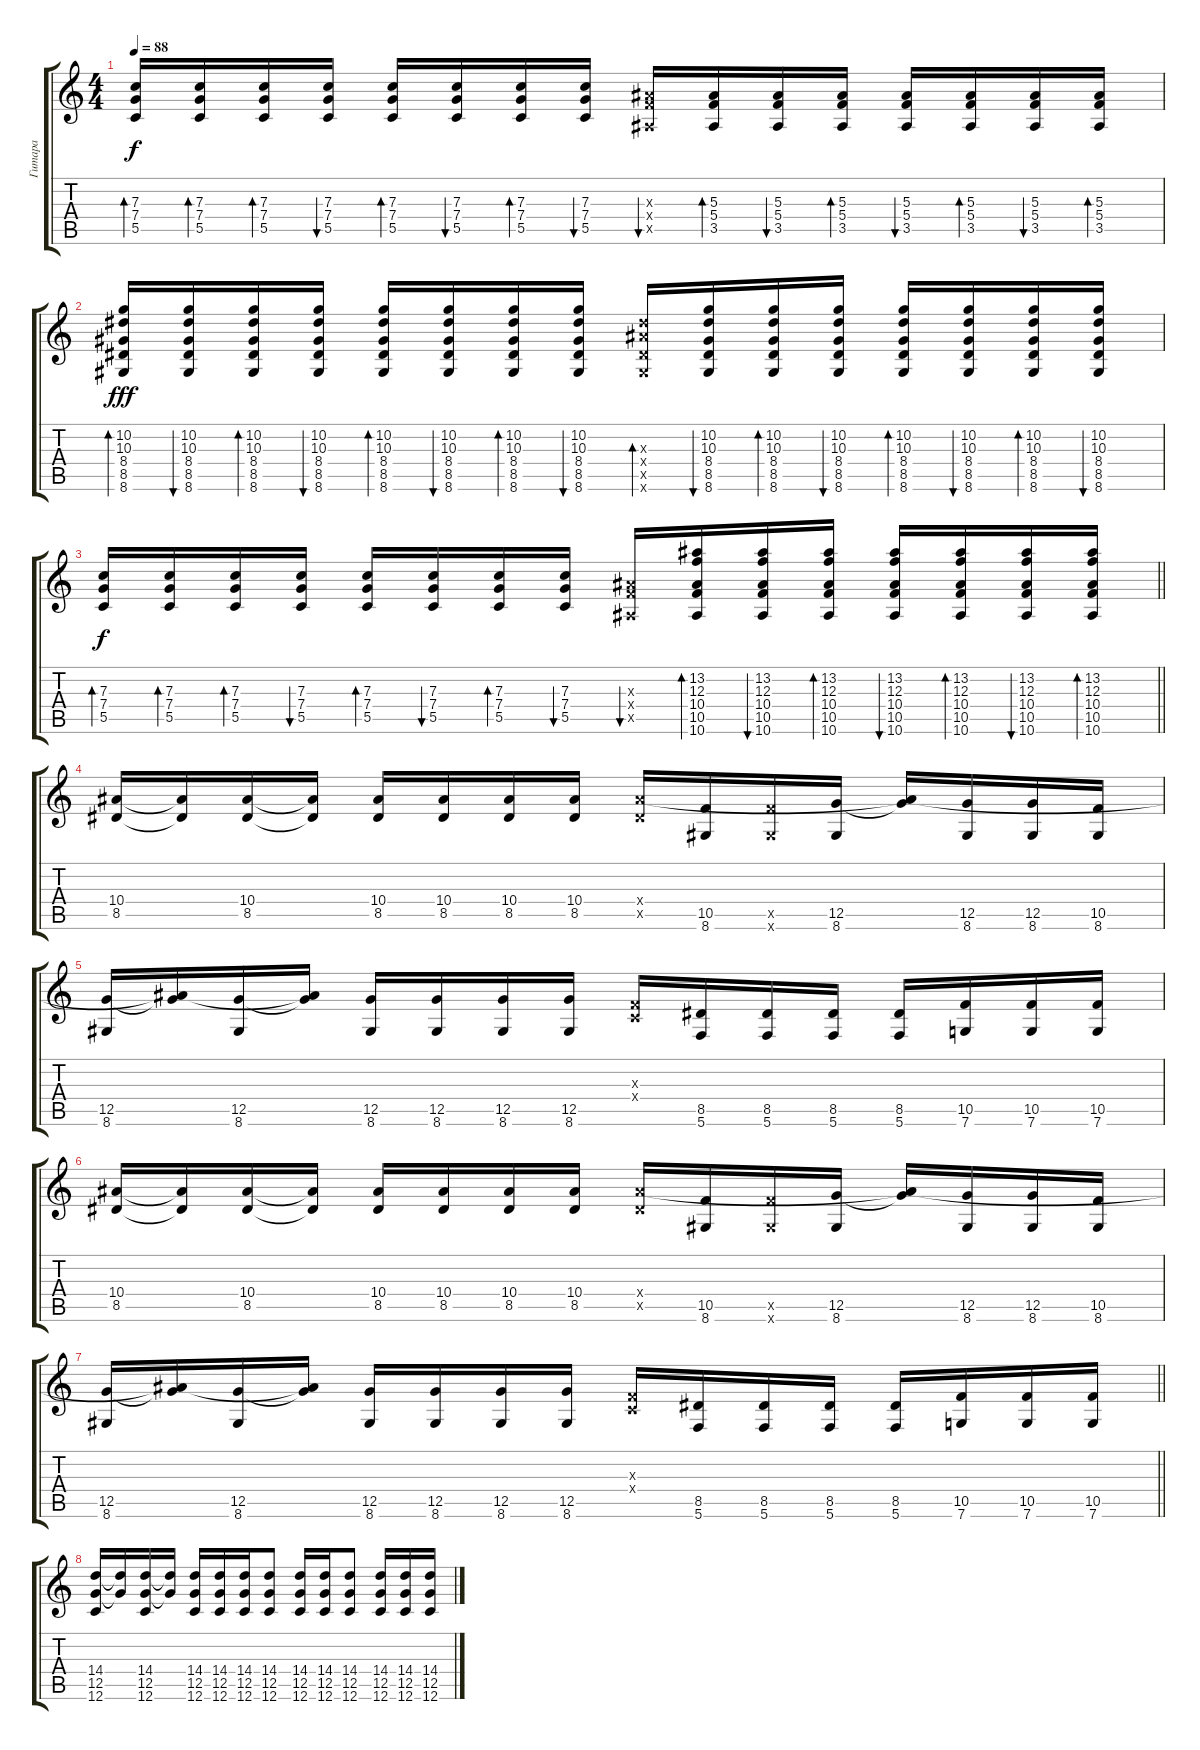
\track ("Гитара " "Гитара ") {instrument electricguitarclean}
\staff {score tabs}
\tuning (D4 A3 F3 C3 G2 C2) {hide}
\ts (4 4)
\tempo 88
\clef g2
\ks c
(7.3 7.4 5.5).16{bd 60 dy f} (7.3 7.4 5.5).16{bd 60} (7.3 7.4 5.5).16{bd 60} (7.3 7.4 5.5).16{bu 60} (7.3 7.4 5.5).16{bd 60} (7.3 7.4 5.5).16{bu 60} (7.3 7.4 5.5).16{bd 60} (7.3 7.4 5.5).16{bu 60} (5.3{x} 5.4{x} 3.5{x}).16{bu 60} (5.3 5.4 3.5).16{bd 60} (5.3 5.4 3.5).16{bu 60} (5.3 5.4 3.5).16{bd 60} (5.3 5.4 3.5).16{bu 60} (5.3 5.4 3.5).16{bd 60} (5.3 5.4 3.5).16{bu 60} (5.3 5.4 3.5).16{bd 60} |
(10.2 10.3 8.4 8.5 8.6).16{bd 30 dy fff} (10.2 10.3 8.4 8.5 8.6).16{bu 30} (10.2 10.3 8.4 8.5 8.6).16{bd 30} (10.2 10.3 8.4 8.5 8.6).16{bu 30} (10.2 10.3 8.4 8.5 8.6).16{bd 30} (10.2 10.3 8.4 8.5 8.6).16{bu 30} (10.2 10.3 8.4 8.5 8.6).16{bd 30} (10.2 10.3 8.4 8.5 8.6).16{bu 30} (10.3{x} 10.4{x} 8.5{x} 8.6{x}).16{bd 30} (10.2 10.3 8.4 8.5 8.6).16{bu 30} (10.2 10.3 8.4 8.5 8.6).16{bd 30} (10.2 10.3 8.4 8.5 8.6).16{bu 30} (10.2 10.3 8.4 8.5 8.6).16{bd 30} (10.2 10.3 8.4 8.5 8.6).16{bu 30} (10.2 10.3 8.4 8.5 8.6).16{bd 30} (10.2 10.3 8.4 8.5 8.6).16{bu 30} |
\barLineRight lightlight
(7.3 7.4 5.5).16{bd 60 dy f} (7.3 7.4 5.5).16{bd 60} (7.3 7.4 5.5).16{bd 60} (7.3 7.4 5.5).16{bu 60} (7.3 7.4 5.5).16{bd 60} (7.3 7.4 5.5).16{bu 60} (7.3 7.4 5.5).16{bd 60} (7.3 7.4 5.5).16{bu 60} (5.3{x} 5.4{x} 3.5{x}).16{bu 60} (13.2 12.3 10.4 10.5 10.6).16{bd 60} (13.2 12.3 10.4 10.5 10.6).16{bu 60} (13.2 12.3 10.4 10.5 10.6).16{bd 60} (13.2 12.3 10.4 10.5 10.6).16{bu 60} (13.2 12.3 10.4 10.5 10.6).16{bd 60} (13.2 12.3 10.4 10.5 10.6).16{bu 60} (13.2 12.3 10.4 10.5 10.6).16{bd 60} |
(10.4 8.5).16 (10.4{t} 8.5{t}).16 (10.4 8.5).16 (10.4{t} 8.5{t}).16 (10.4 8.5).16 (10.4 8.5).16 (10.4 8.5).16 (10.4 8.5).16 (10.4{x} 8.5{x}).16 (10.5 8.6).16 (10.5{x} 8.6{x}).16 (12.5 8.6).16 (10.4{t} 12.5{t}).16 (12.5 8.6).16 (12.5 8.6).16 (10.5 8.6).16 |
(12.5 8.6).16 (10.4{t} 12.5{t}).16 (12.5 8.6).16 (10.4{t} 12.5{t}).16 (12.5 8.6).16 (12.5 8.6).16 (12.5 8.6).16 (12.5 8.6).16 (0.3{x} 0.4{x}).16 (8.5 5.6).16 (8.5 5.6).16 (8.5 5.6).16 (8.5 5.6).16 (10.5 7.6).16 (10.5 7.6).16 (10.5 7.6).16 |
(10.4 8.5).16 (10.4{t} 8.5{t}).16 (10.4 8.5).16 (10.4{t} 8.5{t}).16 (10.4 8.5).16 (10.4 8.5).16 (10.4 8.5).16 (10.4 8.5).16 (10.4{x} 8.5{x}).16 (10.5 8.6).16 (10.5{x} 8.6{x}).16 (12.5 8.6).16 (10.4{t} 12.5{t}).16 (12.5 8.6).16 (12.5 8.6).16 (10.5 8.6).16 |
\barLineRight lightlight
(12.5 8.6).16 (10.4{t} 12.5{t}).16 (12.5 8.6).16 (10.4{t} 12.5{t}).16 (12.5 8.6).16 (12.5 8.6).16 (12.5 8.6).16 (12.5 8.6).16 (0.3{x} 0.4{x}).16 (8.5 5.6).16 (8.5 5.6).16 (8.5 5.6).16 (8.5 5.6).16 (10.5 7.6).16 (10.5 7.6).16 (10.5 7.6).16 |
(14.4 12.5 12.6).16 (14.4{t} 12.5{t}).16 (14.4 12.5 12.6).16 (14.4{t} 12.5{t}).16 (14.4 12.5 12.6).16 (14.4 12.5 12.6).16 (14.4 12.5 12.6).16 (14.4 12.5 12.6).8 (14.4 12.5 12.6).16 (14.4 12.5 12.6).16 (14.4 12.5 12.6).8 (14.4 12.5 12.6).16 (14.4 12.5 12.6).16 (14.4 12.5 12.6).16
